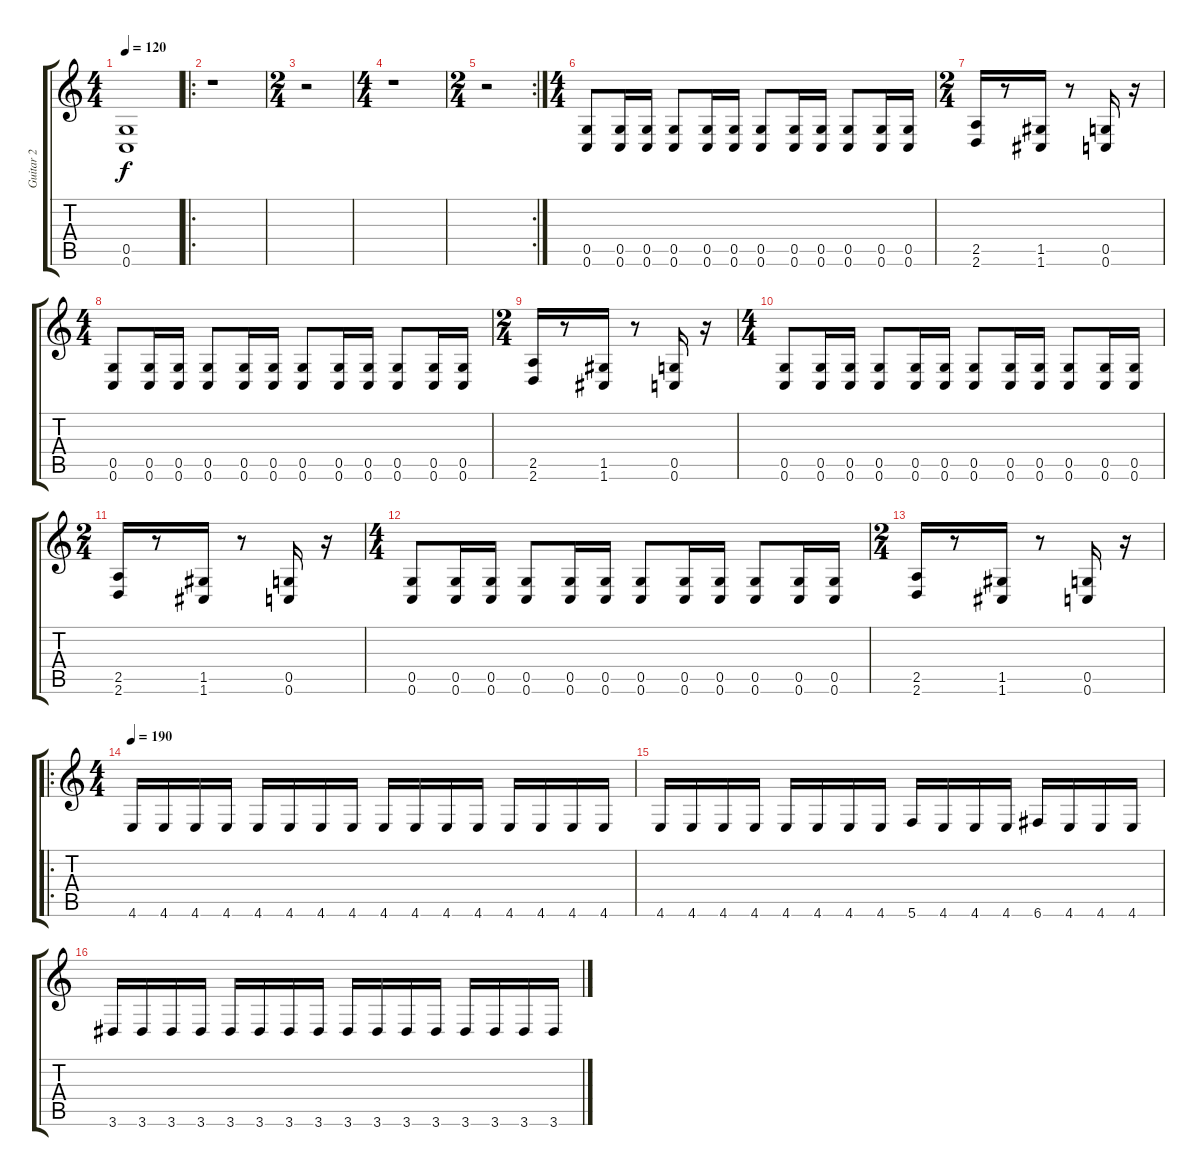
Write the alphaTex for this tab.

\track ("Guitar 2" "Guitar 2") {instrument distortionguitar}
\staff {score tabs}
\tuning (D4 A3 F3 C3 G2 C2) {hide}
\ts (4 4)
\tempo 120
\clef g2
\ks c
(0.5 0.6).1{dy f} |
\ro
r.1 |
\ts (2 4)
r.2 |
\ts (4 4)
r.1 |
\rc 2
\ts (2 4)
r.2 |
\ts (4 4)
(0.5 0.6).8 (0.5 0.6).16 (0.5 0.6).16 (0.5 0.6).8 (0.5 0.6).16 (0.5 0.6).16 (0.5 0.6).8 (0.5 0.6).16 (0.5 0.6).16 (0.5 0.6).8 (0.5 0.6).16 (0.5 0.6).16 |
\ts (2 4)
(2.5 2.6).16 r.8 (1.5 1.6).16 r.8 (0.5 0.6).16 r.16 |
\ts (4 4)
(0.5 0.6).8 (0.5 0.6).16 (0.5 0.6).16 (0.5 0.6).8 (0.5 0.6).16 (0.5 0.6).16 (0.5 0.6).8 (0.5 0.6).16 (0.5 0.6).16 (0.5 0.6).8 (0.5 0.6).16 (0.5 0.6).16 |
\ts (2 4)
(2.5 2.6).16 r.8 (1.5 1.6).16 r.8 (0.5 0.6).16 r.16 |
\ts (4 4)
(0.5 0.6).8 (0.5 0.6).16 (0.5 0.6).16 (0.5 0.6).8 (0.5 0.6).16 (0.5 0.6).16 (0.5 0.6).8 (0.5 0.6).16 (0.5 0.6).16 (0.5 0.6).8 (0.5 0.6).16 (0.5 0.6).16 |
\ts (2 4)
(2.5 2.6).16 r.8 (1.5 1.6).16 r.8 (0.5 0.6).16 r.16 |
\ts (4 4)
(0.5 0.6).8 (0.5 0.6).16 (0.5 0.6).16 (0.5 0.6).8 (0.5 0.6).16 (0.5 0.6).16 (0.5 0.6).8 (0.5 0.6).16 (0.5 0.6).16 (0.5 0.6).8 (0.5 0.6).16 (0.5 0.6).16 |
\ts (2 4)
(2.5 2.6).16 r.8 (1.5 1.6).16 r.8 (0.5 0.6).16 r.16 |
\ro
\ts (4 4)
\tempo 190
4.6.16 4.6.16 4.6.16 4.6.16 4.6.16 4.6.16 4.6.16 4.6.16 4.6.16 4.6.16 4.6.16 4.6.16 4.6.16 4.6.16 4.6.16 4.6.16 |
4.6.16 4.6.16 4.6.16 4.6.16 4.6.16 4.6.16 4.6.16 4.6.16 5.6.16 4.6.16 4.6.16 4.6.16 6.6.16 4.6.16 4.6.16 4.6.16 |
3.6.16 3.6.16 3.6.16 3.6.16 3.6.16 3.6.16 3.6.16 3.6.16 3.6.16 3.6.16 3.6.16 3.6.16 3.6.16 3.6.16 3.6.16 3.6.16
